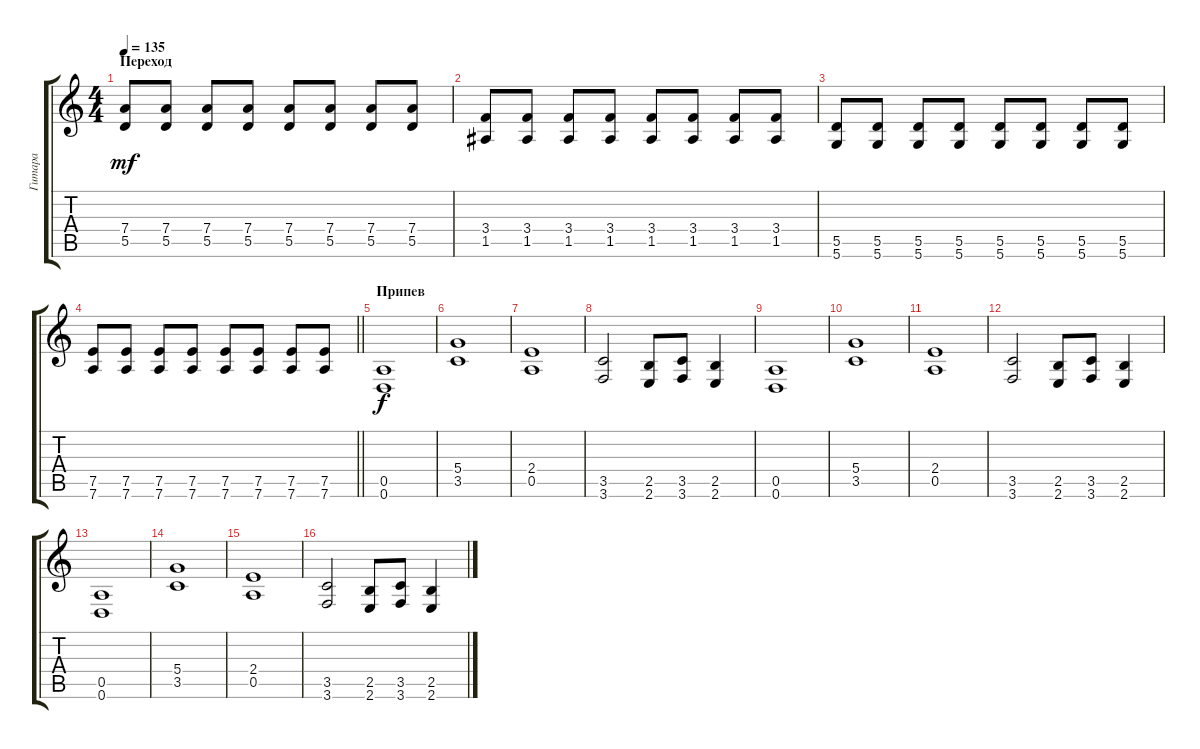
\track ("Гитара" "Гитара") {instrument overdrivenguitar}
\staff {score tabs}
\tuning (E4 B3 G3 D3 A2 D2) {hide}
\ts (4 4)
\section ("" "Переход")
\tempo 135
\clef g2
\ks c
(7.4 5.5).8{dy mf} (7.4 5.5).8 (7.4 5.5).8 (7.4 5.5).8 (7.4 5.5).8 (7.4 5.5).8 (7.4 5.5).8 (7.4 5.5).8 |
(3.4 1.5).8 (3.4 1.5).8 (3.4 1.5).8 (3.4 1.5).8 (3.4 1.5).8 (3.4 1.5).8 (3.4 1.5).8 (3.4 1.5).8 |
(5.5 5.6).8 (5.5 5.6).8 (5.5 5.6).8 (5.5 5.6).8 (5.5 5.6).8 (5.5 5.6).8 (5.5 5.6).8 (5.5 5.6).8 |
\barLineRight lightlight
(7.5 7.6).8 (7.5 7.6).8 (7.5 7.6).8 (7.5 7.6).8 (7.5 7.6).8 (7.5 7.6).8 (7.5 7.6).8 (7.5 7.6).8 |
\section ("" "Припев")
(0.5 0.6).1{dy f} |
(5.4 3.5).1 |
(2.4 0.5).1 |
(3.5 3.6).2 (2.5 2.6).8 (3.5 3.6).8 (2.5 2.6).4 |
(0.5 0.6).1 |
(5.4 3.5).1 |
(2.4 0.5).1 |
(3.5 3.6).2 (2.5 2.6).8 (3.5 3.6).8 (2.5 2.6).4 |
(0.5 0.6).1 |
(5.4 3.5).1 |
(2.4 0.5).1 |
(3.5 3.6).2 (2.5 2.6).8 (3.5 3.6).8 (2.5 2.6).4
